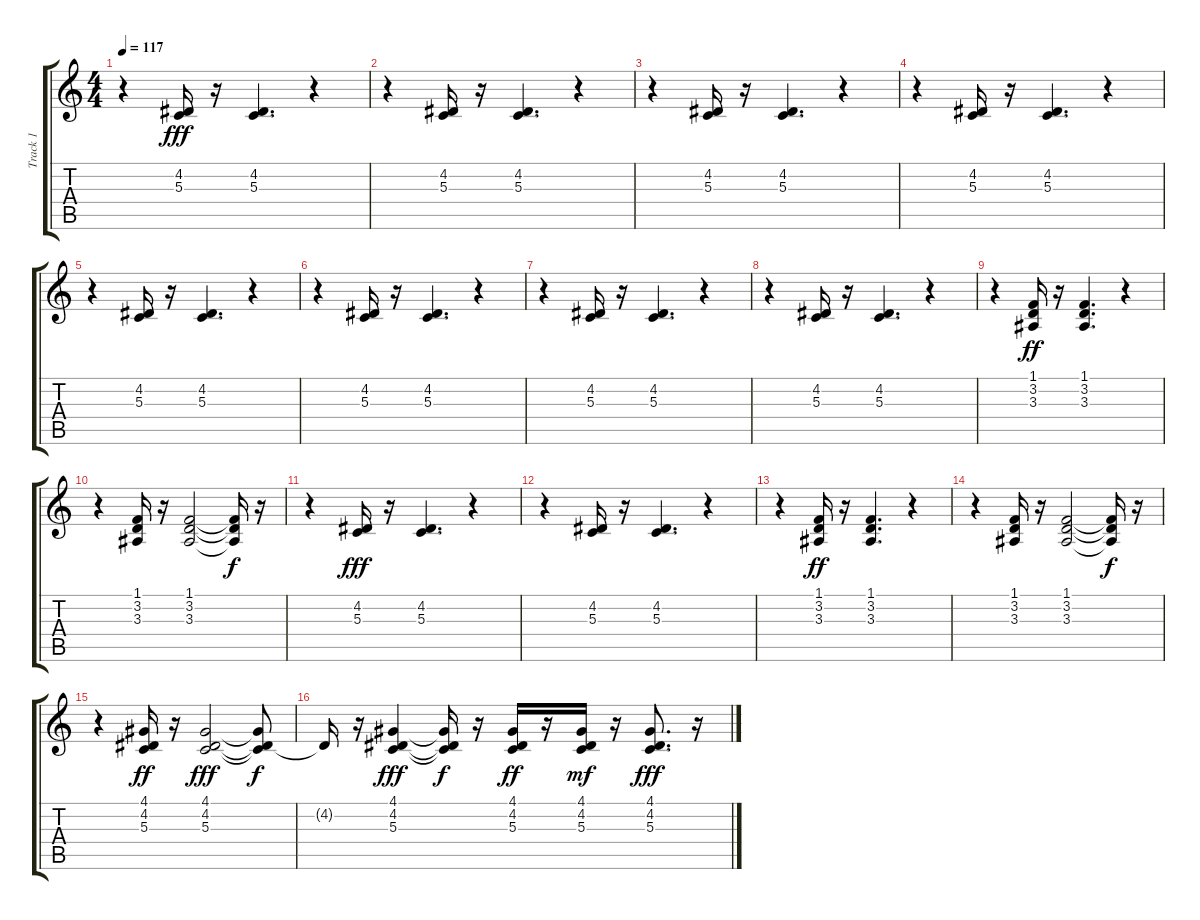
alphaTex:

\track ("Track 1" "Track 1") {instrument acousticgrandpiano}
\staff {score tabs}
\tuning (E4 B3 G3 D3 A2 E2) {hide}
\ts (4 4)
\tempo 117
\clef g2
\ks c
r.4{dy fff} (4.2 5.3).16 r.16 (4.2 5.3).4{d} r.4 |
r.4 (4.2 5.3).16 r.16 (4.2 5.3).4{d} r.4 |
r.4 (4.2 5.3).16 r.16 (4.2 5.3).4{d} r.4 |
r.4 (4.2 5.3).16 r.16 (4.2 5.3).4{d} r.4 |
r.4 (4.2 5.3).16 r.16 (4.2 5.3).4{d} r.4 |
r.4 (4.2 5.3).16 r.16 (4.2 5.3).4{d} r.4 |
r.4 (4.2 5.3).16 r.16 (4.2 5.3).4{d} r.4 |
r.4 (4.2 5.3).16 r.16 (4.2 5.3).4{d} r.4 |
r.4 (1.1 3.2 3.3).16{dy ff} r.16 (1.1 3.2 3.3).4{d} r.4 |
r.4 (1.1 3.2 3.3).16 r.16 (1.1 3.2 3.3).2 (1.1{t} 3.2{t} 3.3{t}).16{dy f} r.16 |
r.4 (4.2 5.3).16{dy fff} r.16 (4.2 5.3).4{d} r.4 |
r.4 (4.2 5.3).16 r.16 (4.2 5.3).4{d} r.4 |
r.4 (1.1 3.2 3.3).16{dy ff} r.16 (1.1 3.2 3.3).4{d} r.4 |
r.4 (1.1 3.2 3.3).16 r.16 (1.1 3.2 3.3).2 (1.1{t} 3.2{t} 3.3{t}).16{dy f} r.16 |
r.4 (4.1 4.2 5.3).16{dy ff} r.16 (4.1 4.2 5.3).2{dy fff} (4.1{t} 4.2{t} 5.3{t}).8{dy f} |
4.2{t}.16 r.16 (4.1 4.2 5.3).4{dy fff} (4.1{t} 4.2{t} 5.3{t}).16{dy f} r.16 (4.1 4.2 5.3).16{dy ff} r.16 (4.1 4.2 5.3).16{dy mf} r.16 (4.1 4.2 5.3).8{d dy fff} r.16
